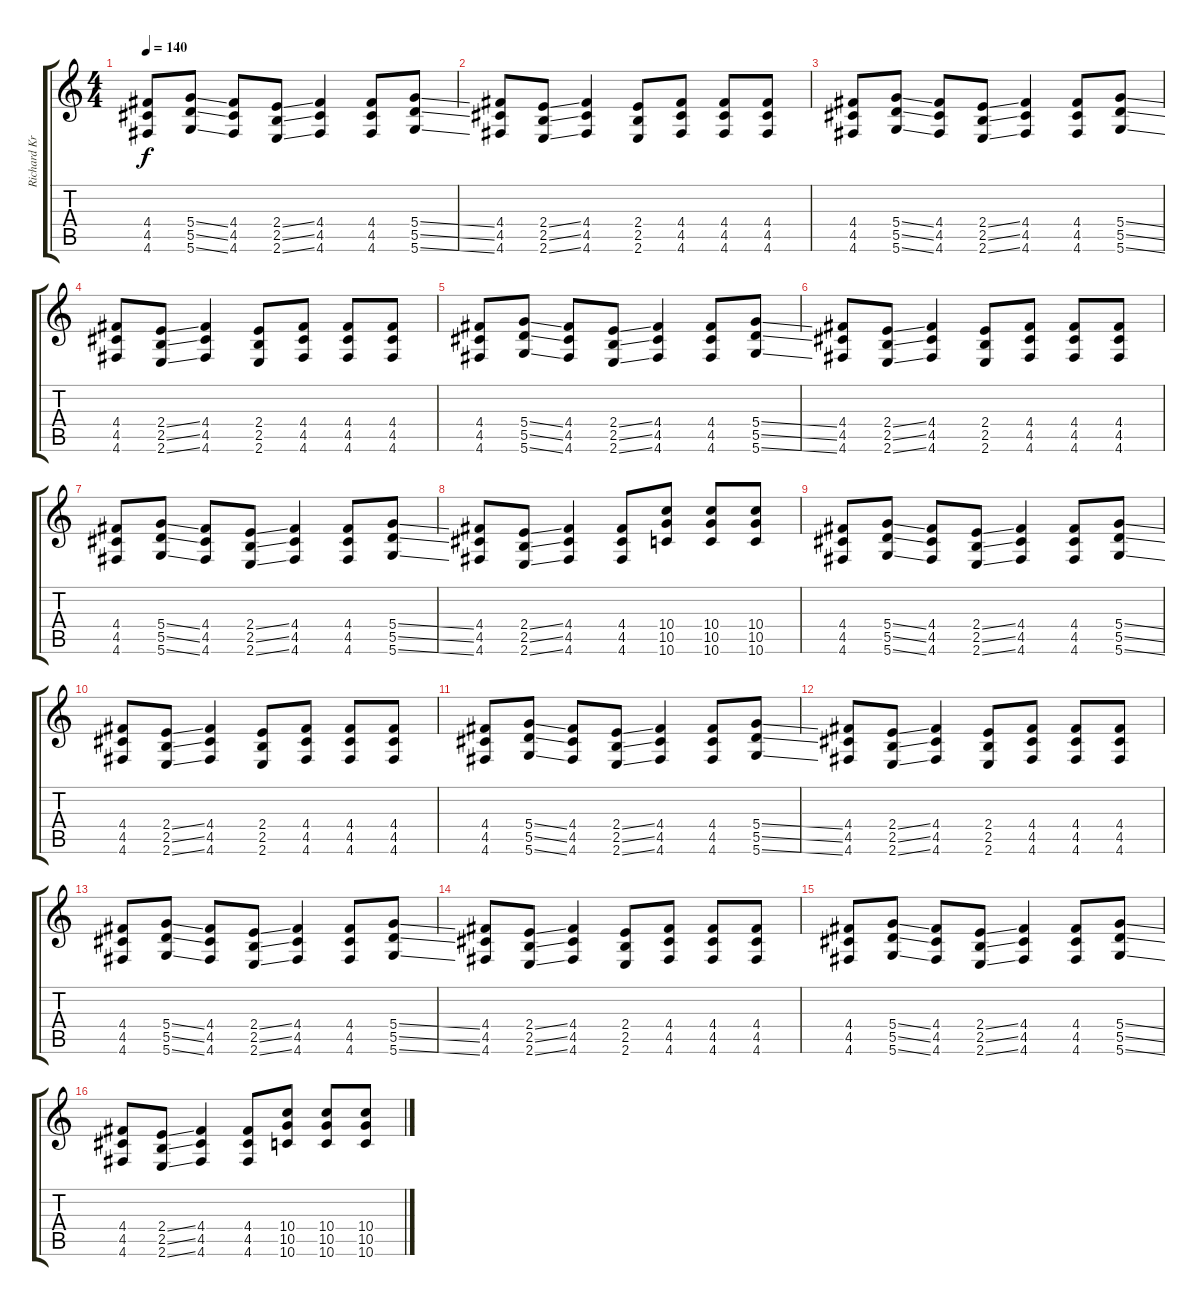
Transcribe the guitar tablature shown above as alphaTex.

\track ("Richard Kruspe" "Richard Kr") {instrument distortionguitar}
\staff {score tabs}
\tuning (E4 B3 G3 D3 A2 D2) {hide}
\ts (4 4)
\tempo 140
\clef g2
\ks c
(4.4 4.5 4.6).8{dy f} (5.4{ss} 5.5{ss} 5.6{ss}).8 (4.4 4.5 4.6).8 (2.4{ss} 2.5{ss} 2.6{ss}).8 (4.4 4.5 4.6).4 (4.4 4.5 4.6).8 (5.4{ss} 5.5{ss} 5.6{ss}).8 |
(4.4 4.5 4.6).8 (2.4{ss} 2.5{ss} 2.6{ss}).8 (4.4 4.5 4.6).4 (2.4 2.5 2.6).8 (4.4 4.5 4.6).8 (4.4 4.5 4.6).8 (4.4 4.5 4.6).8 |
(4.4 4.5 4.6).8 (5.4{ss} 5.5{ss} 5.6{ss}).8 (4.4 4.5 4.6).8 (2.4{ss} 2.5{ss} 2.6{ss}).8 (4.4 4.5 4.6).4 (4.4 4.5 4.6).8 (5.4{ss} 5.5{ss} 5.6{ss}).8 |
(4.4 4.5 4.6).8 (2.4{ss} 2.5{ss} 2.6{ss}).8 (4.4 4.5 4.6).4 (2.4 2.5 2.6).8 (4.4 4.5 4.6).8 (4.4 4.5 4.6).8 (4.4 4.5 4.6).8 |
(4.4 4.5 4.6).8 (5.4{ss} 5.5{ss} 5.6{ss}).8 (4.4 4.5 4.6).8 (2.4{ss} 2.5{ss} 2.6{ss}).8 (4.4 4.5 4.6).4 (4.4 4.5 4.6).8 (5.4{ss} 5.5{ss} 5.6{ss}).8 |
(4.4 4.5 4.6).8 (2.4{ss} 2.5{ss} 2.6{ss}).8 (4.4 4.5 4.6).4 (2.4 2.5 2.6).8 (4.4 4.5 4.6).8 (4.4 4.5 4.6).8 (4.4 4.5 4.6).8 |
(4.4 4.5 4.6).8 (5.4{ss} 5.5{ss} 5.6{ss}).8 (4.4 4.5 4.6).8 (2.4{ss} 2.5{ss} 2.6{ss}).8 (4.4 4.5 4.6).4 (4.4 4.5 4.6).8 (5.4{ss} 5.5{ss} 5.6{ss}).8 |
(4.4 4.5 4.6).8 (2.4{ss} 2.5{ss} 2.6{ss}).8 (4.4 4.5 4.6).4 (4.4 4.5 4.6).8 (10.4 10.5 10.6).8 (10.4 10.5 10.6).8 (10.4 10.5 10.6).8 |
(4.4 4.5 4.6).8 (5.4{ss} 5.5{ss} 5.6{ss}).8 (4.4 4.5 4.6).8 (2.4{ss} 2.5{ss} 2.6{ss}).8 (4.4 4.5 4.6).4 (4.4 4.5 4.6).8 (5.4{ss} 5.5{ss} 5.6{ss}).8 |
(4.4 4.5 4.6).8 (2.4{ss} 2.5{ss} 2.6{ss}).8 (4.4 4.5 4.6).4 (2.4 2.5 2.6).8 (4.4 4.5 4.6).8 (4.4 4.5 4.6).8 (4.4 4.5 4.6).8 |
(4.4 4.5 4.6).8 (5.4{ss} 5.5{ss} 5.6{ss}).8 (4.4 4.5 4.6).8 (2.4{ss} 2.5{ss} 2.6{ss}).8 (4.4 4.5 4.6).4 (4.4 4.5 4.6).8 (5.4{ss} 5.5{ss} 5.6{ss}).8 |
(4.4 4.5 4.6).8 (2.4{ss} 2.5{ss} 2.6{ss}).8 (4.4 4.5 4.6).4 (2.4 2.5 2.6).8 (4.4 4.5 4.6).8 (4.4 4.5 4.6).8 (4.4 4.5 4.6).8 |
(4.4 4.5 4.6).8 (5.4{ss} 5.5{ss} 5.6{ss}).8 (4.4 4.5 4.6).8 (2.4{ss} 2.5{ss} 2.6{ss}).8 (4.4 4.5 4.6).4 (4.4 4.5 4.6).8 (5.4{ss} 5.5{ss} 5.6{ss}).8 |
(4.4 4.5 4.6).8 (2.4{ss} 2.5{ss} 2.6{ss}).8 (4.4 4.5 4.6).4 (2.4 2.5 2.6).8 (4.4 4.5 4.6).8 (4.4 4.5 4.6).8 (4.4 4.5 4.6).8 |
(4.4 4.5 4.6).8 (5.4{ss} 5.5{ss} 5.6{ss}).8 (4.4 4.5 4.6).8 (2.4{ss} 2.5{ss} 2.6{ss}).8 (4.4 4.5 4.6).4 (4.4 4.5 4.6).8 (5.4{ss} 5.5{ss} 5.6{ss}).8 |
(4.4 4.5 4.6).8 (2.4{ss} 2.5{ss} 2.6{ss}).8 (4.4 4.5 4.6).4 (4.4 4.5 4.6).8 (10.4 10.5 10.6).8 (10.4 10.5 10.6).8 (10.4 10.5 10.6).8
